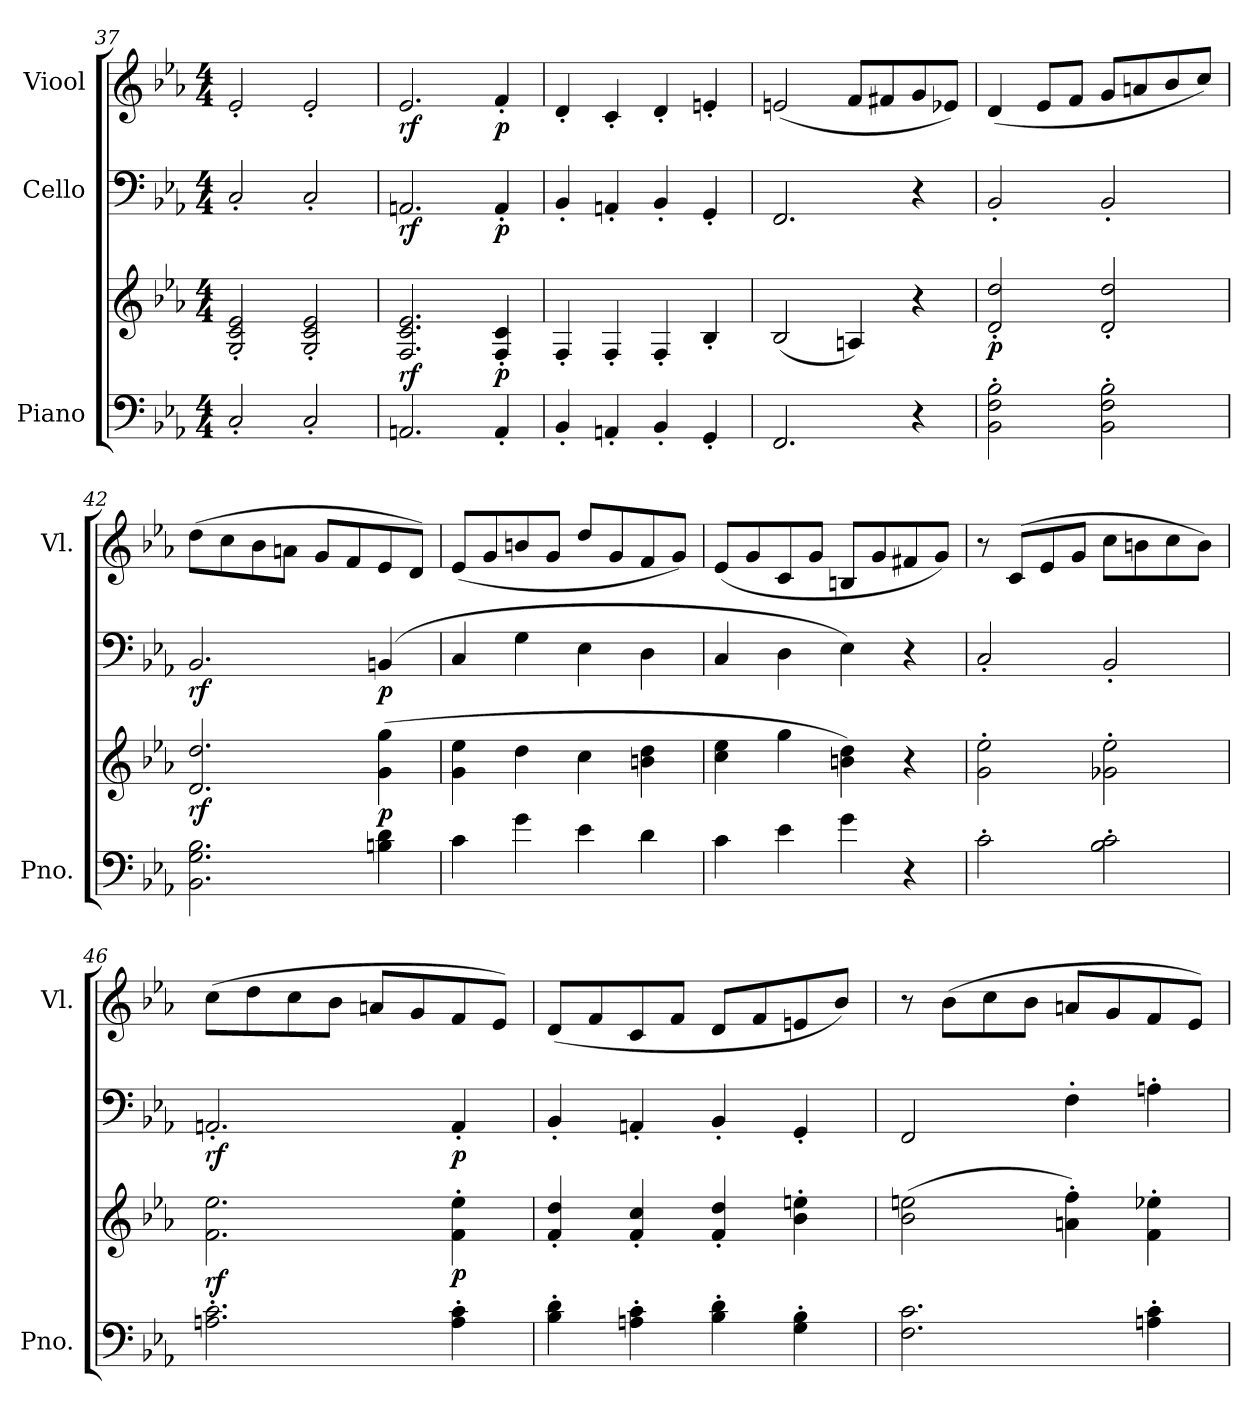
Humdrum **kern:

**kern	**kern	**dynam	**kern	**dynam	**kern	**dynam
*part3	*part3	*part3	*part2	*part2	*part1	*part1
*staff4	*staff3	*staff3/4	*staff2	*staff2	*staff1	*staff1
*I"Piano	*	*	*I"Cello	*	*I"Viool	*
*I'Pno.	*	*	*	*	*I'Vl.	*
*clefF4	*clefG2	*	*clefF4	*	*clefG2	*
*k[b-e-a-]	*k[b-e-a-]	*	*k[b-e-a-]	*	*k[b-e-a-]	*
*M4/4	*M4/4	*	*M4/4	*	*M4/4	*
=37	=37	=37	=37	=37	=37	=37
2C'/	2G/' 2c/' 2e-/'	.	2C'/	.	2e-'/	.
2C'/	2G/' 2c/' 2e-/'	.	2C'/	.	2e-'/	.
=38	=38	=38	=38	=38	=38	=38
!	!	!LO:DY:b	!	!LO:DY:b	!	!LO:DY:b
2.AAn/	2.F/ 2.c/ 2.e-/	rf	2.AAn/	rf	2.e-/	rf
!	!	!LO:DY:b	!	!LO:DY:b	!	!LO:DY:b
4AA'/	4F/' 4c/'	p	4AA'/	p	4f'/	p
=39	=39	=39	=39	=39	=39	=39
4BB-'/	4F'/	.	4BB-'/	.	4d'/	.
4AAn'/	4F'/	.	4AAn'/	.	4c'/	.
4BB-'/	4F'/	.	4BB-'/	.	4d'/	.
4GG'/	4B-'/	.	4GG'/	.	4en'/	.
=40	=40	=40	=40	=40	=40	=40
2.FF/	(<2B-/	.	2.FF/	.	(<2en/	.
.	4An/)	.	.	.	8f/L	.
.	.	.	.	.	8f#X/	.
4r	4r	.	4r	.	8g/	.
.	.	.	.	.	8e-X/J)	.
!!LO:LB:g=z
=41	=41	=41	=41	=41	=41	=41
!	!	!LO:DY:b	!	!	!	!
2BB-\' 2F\' 2B-\'	2d/' 2dd/'	p	2BB-'/	.	(<4d/	.
.	.	.	.	.	8e-/L	.
.	.	.	.	.	8f/J	.
2BB-\' 2F\' 2B-\'	2d/' 2dd/'	.	2BB-'/	.	8g/L	.
.	.	.	.	.	8an/	.
.	.	.	.	.	8b-/	.
.	.	.	.	.	8cc/J)	.
=42	=42	=42	=42	=42	=42	=42
!	!	!LO:DY:b	!	!LO:DY:b	!	!
2.BB-\ 2.G\ 2.B-\	2.d/ 2.dd/	rf	2.BB-/	rf	(>8dd\L	.
.	.	.	.	.	8cc\	.
.	.	.	.	.	8b-\	.
.	.	.	.	.	8an\J	.
.	.	.	.	.	8g/L	.
.	.	.	.	.	8f/	.
!	!	!LO:DY:b	!	!LO:DY:b	!	!
4Bn\ 4d\	(>4g\ 4gg\	p	(>4BBn/	p	8e-/	.
.	.	.	.	.	8d/J)	.
=43	=43	=43	=43	=43	=43	=43
4c\	4g\ 4ee-\	.	4C/	.	(<8e-/L	.
.	.	.	.	.	8g/	.
4g\	4dd\	.	4G\	.	8bn/	.
.	.	.	.	.	8g/J	.
4e-\	4cc\	.	4E-\	.	8dd/L	.
.	.	.	.	.	8g/	.
4d\	4bn\ 4dd\	.	4D\	.	8f/	.
.	.	.	.	.	8g/J)	.
=44	=44	=44	=44	=44	=44	=44
4c\	4cc\ 4ee-\	.	4C/	.	(<8e-/L	.
.	.	.	.	.	8g/	.
4e-\	4gg\	.	4D\	.	8c/	.
.	.	.	.	.	8g/J	.
4g\	4bn\ 4dd\)	.	4E-\)	.	8Bn/L	.
.	.	.	.	.	8g/	.
4r	4r	.	4r	.	8f#X/	.
.	.	.	.	.	8g/J)	.
!!LO:PB:g=z
=45	=45	=45	=45	=45	=45	=45
2c'\	2g\' 2ee-\'	.	2C'/	.	8r	.
.	.	.	.	.	(>8c/L	.
.	.	.	.	.	8e-/	.
.	.	.	.	.	8g/J	.
2B-\' 2c\'	2g-X\' 2ee-\'	.	2BB-'/	.	8cc\L	.
.	.	.	.	.	8bn\	.
.	.	.	.	.	8cc\	.
.	.	.	.	.	8b\J)	.
=46	=46	=46	=46	=46	=46	=46
!	!	!LO:DY:b	!	!LO:DY:b	!	!
2.An\' 2.c\'	2.f\ 2.ee-\	rf	2.AAn'/	rf	(>8cc\L	.
.	.	.	.	.	8dd\	.
.	.	.	.	.	8cc\	.
.	.	.	.	.	8b-\J	.
.	.	.	.	.	8an/L	.
.	.	.	.	.	8g/	.
!	!	!LO:DY:b	!	!LO:DY:b	!	!
4A\' 4c\'	4f\' 4ee-\'	p	4AA'/	p	8f/	.
.	.	.	.	.	8e-/J)	.
=47	=47	=47	=47	=47	=47	=47
4B-\' 4d\'	4f/' 4dd/'	.	4BB-'/	.	(<8d/L	.
.	.	.	.	.	8f/	.
4An\' 4c\'	4f/' 4cc/'	.	4AAn'/	.	8c/	.
.	.	.	.	.	8f/J	.
4B-\' 4d\'	4f/' 4dd/'	.	4BB-'/	.	8d/L	.
.	.	.	.	.	8f/	.
4G\' 4B-\'	4b-\' 4een\'	.	4GG'/	.	8en/	.
.	.	.	.	.	8b-/J)	.
=48	=48	=48	=48	=48	=48	=48
2.F\ 2.c\	(>2b-\ 2een\	.	2FF/	.	8r	.
.	.	.	.	.	(>8b-\L	.
.	.	.	.	.	8cc\	.
.	.	.	.	.	8b-\J	.
.	4an\' 4ff\')	.	4F'\	.	8an/L	.
.	.	.	.	.	8g/	.
4An\' 4c\'	4f\' 4ee-X\'	.	4An'\	.	8f/	.
.	.	.	.	.	8e-/J)	.
=	=	=	=	=	=	=
*-	*-	*-	*-	*-	*-	*-
